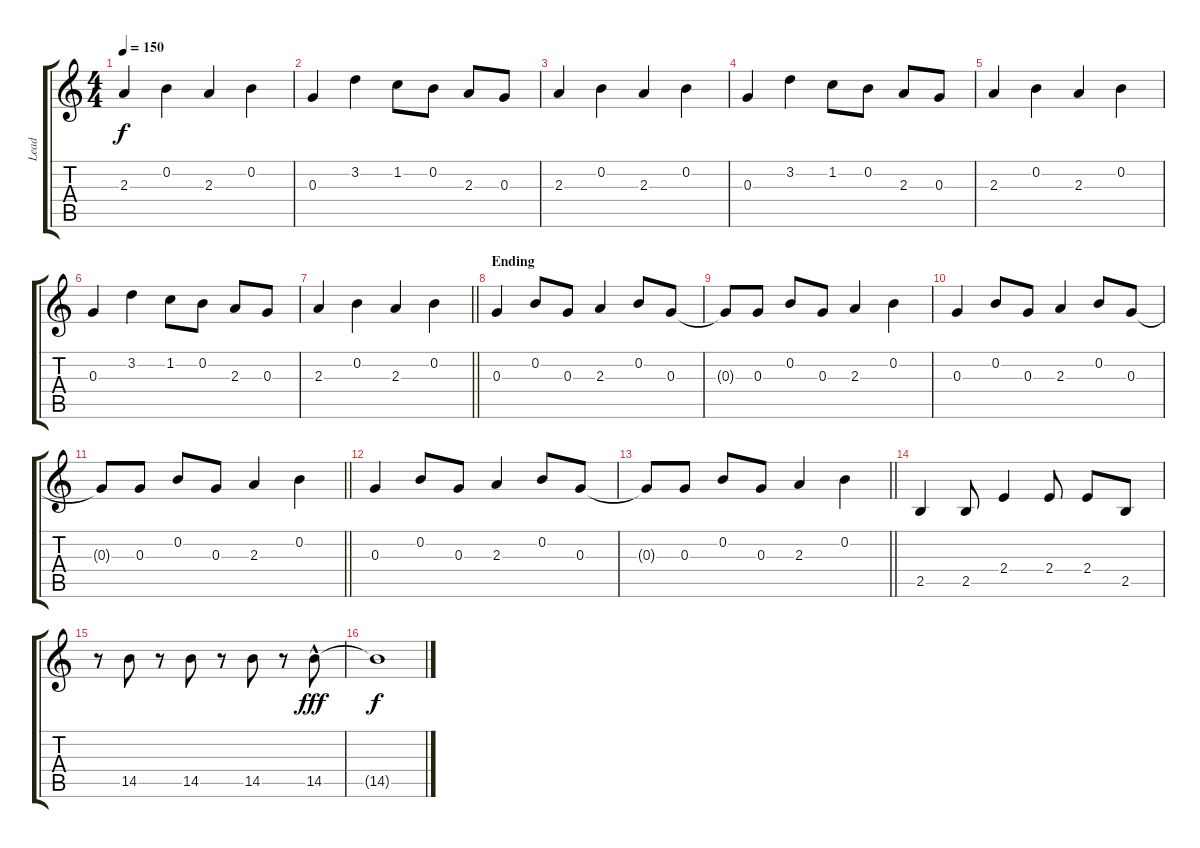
\track ("Lead" "Lead") {solo instrument electricguitarjazz}
\staff {score tabs}
\tuning (E4 B3 G3 D3 A2 E2) {hide}
\ts (4 4)
\tempo 150
\clef g2
\ks c
2.3.4{dy f} 0.2.4 2.3.4 0.2.4 |
0.3.4 3.2.4 1.2.8 0.2.8 2.3.8 0.3.8 |
2.3.4 0.2.4 2.3.4 0.2.4 |
0.3.4 3.2.4 1.2.8 0.2.8 2.3.8 0.3.8 |
2.3.4 0.2.4 2.3.4 0.2.4 |
0.3.4 3.2.4 1.2.8 0.2.8 2.3.8 0.3.8 |
\barLineRight lightlight
2.3.4 0.2.4 2.3.4 0.2.4 |
\section ("" "Ending")
0.3.4 0.2.8 0.3.8 2.3.4 0.2.8 0.3.8 |
0.3{t}.8 0.3.8 0.2.8 0.3.8 2.3.4 0.2.4 |
0.3.4 0.2.8 0.3.8 2.3.4 0.2.8 0.3.8 |
\barLineRight lightlight
0.3{t}.8 0.3.8 0.2.8 0.3.8 2.3.4 0.2.4 |
0.3.4 0.2.8 0.3.8 2.3.4 0.2.8 0.3.8 |
\barLineRight lightlight
0.3{t}.8 0.3.8 0.2.8 0.3.8 2.3.4 0.2.4 |
2.5.4 2.5.8 2.4.4 2.4.8 2.4.8 2.5.8 |
r.8 14.5.8 r.8 14.5.8 r.8 14.5.8 r.8 14.5{hac}.8{dy fff} |
14.5{t}.1{dy f}
